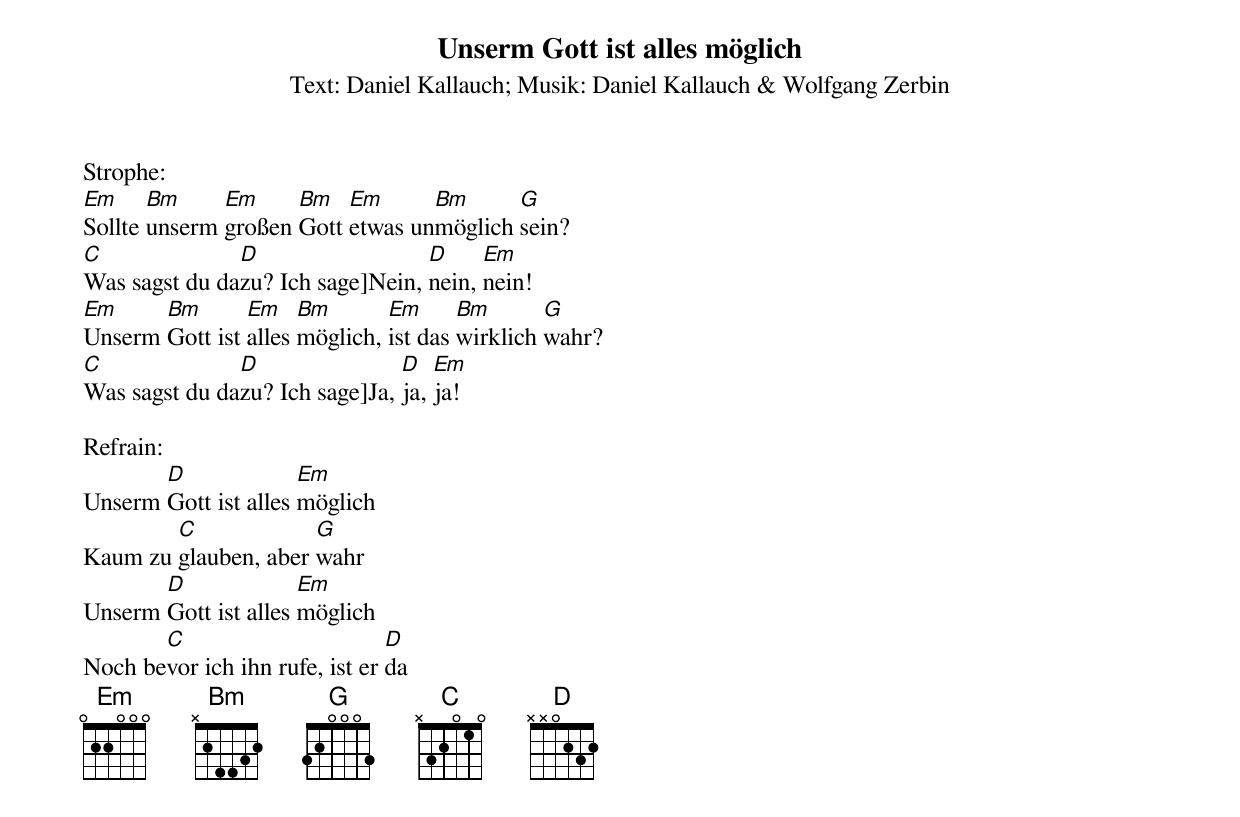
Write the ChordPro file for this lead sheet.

{title:Unserm Gott ist alles möglich}
{subtitle:Text: Daniel Kallauch; Musik: Daniel Kallauch & Wolfgang Zerbin}
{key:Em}

Strophe:
[Em]Sollte [Bm]unserm [Em]großen [Bm]Gott [Em]etwas un[Bm]möglich [G]sein?
[C]Was sagst du da[D]zu? Ich sage]Nein, [D]nein, [Em]nein!
[Em]Unserm [Bm]Gott ist [Em]alles [Bm]möglich, [Em]ist das [Bm]wirklich [G]wahr?
[C]Was sagst du da[D]zu? Ich sage]Ja, [D]ja, [Em]ja!

Refrain:
Unserm [D]Gott ist alles [Em]möglich
Kaum zu [C]glauben, aber [G]wahr
Unserm [D]Gott ist alles [Em]möglich
Noch be[C]vor ich ihn rufe, ist er [D]da
